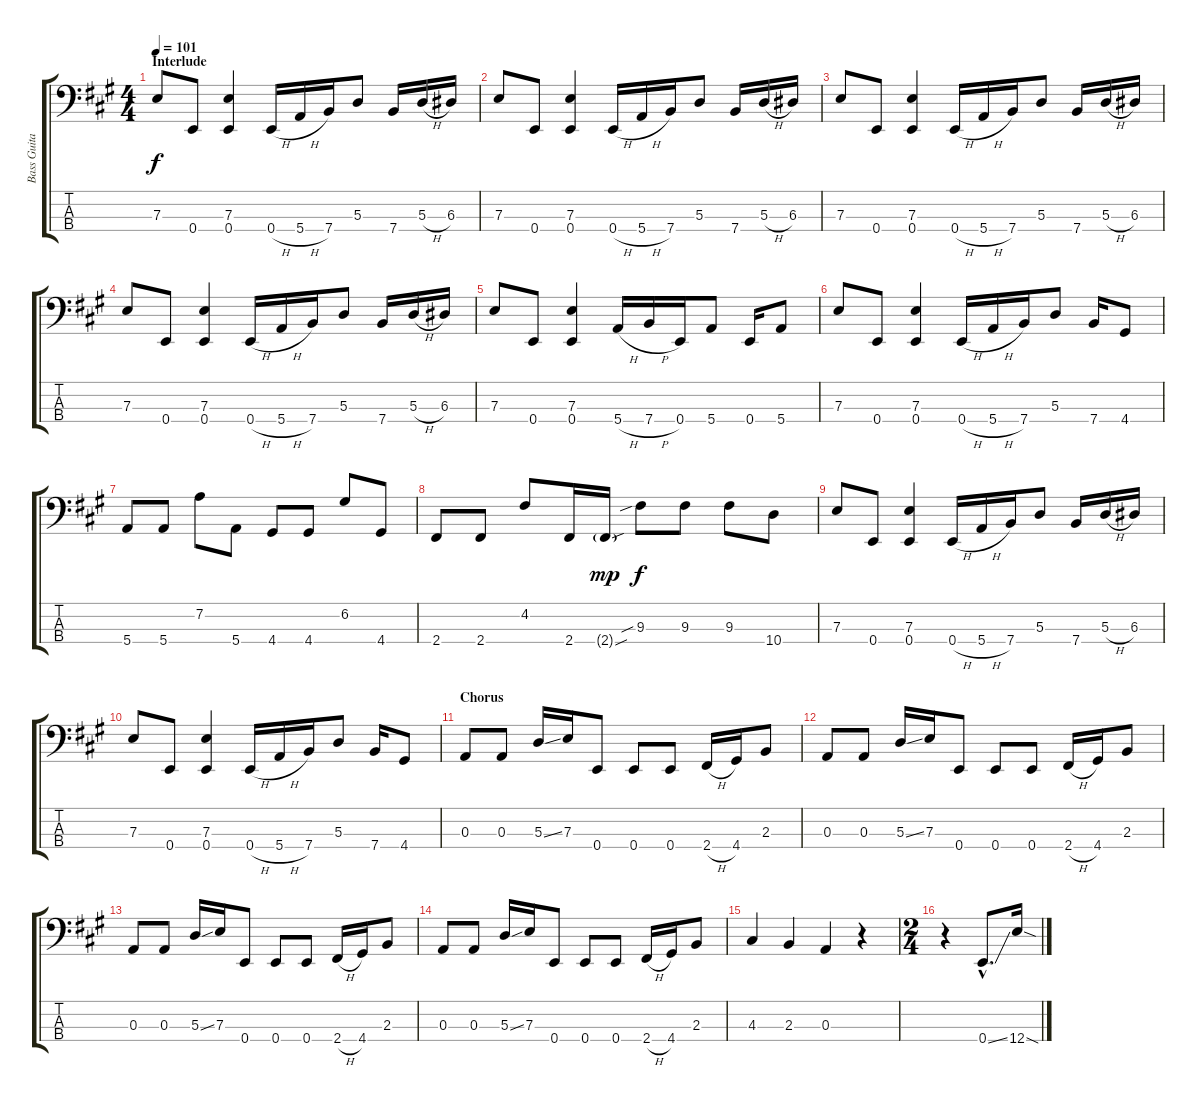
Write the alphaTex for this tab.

\track ("Bass Guitar" "Bass Guita") {instrument electricbasspick}
\staff {score tabs}
\tuning (G2 D2 A1 E1) {hide}
\ts (4 4)
\section ("" "Interlude")
\tempo 101
\clef f4
\ks a
7.3.8{dy f} 0.4.8 (7.3 0.4).4 0.4{h}.16 5.4{h}.16 7.4.16 5.3.8 7.4.16 5.3{h}.16 6.3.16 |
7.3.8 0.4.8 (7.3 0.4).4 0.4{h}.16 5.4{h}.16 7.4.16 5.3.8 7.4.16 5.3{h}.16 6.3.16 |
7.3.8 0.4.8 (7.3 0.4).4 0.4{h}.16 5.4{h}.16 7.4.16 5.3.8 7.4.16 5.3{h}.16 6.3.16 |
7.3.8 0.4.8 (7.3 0.4).4 0.4{h}.16 5.4{h}.16 7.4.16 5.3.8 7.4.16 5.3{h}.16 6.3.16 |
7.3.8 0.4.8 (7.3 0.4).4 5.4{h}.16 7.4{h}.16 0.4.16 5.4.8 0.4.16 5.4.8 |
7.3.8 0.4.8 (7.3 0.4).4 0.4{h}.16 5.4{h}.16 7.4.16 5.3.8 7.4.16 4.4.8 |
5.4.8 5.4.8 7.2.8 5.4.8 4.4.8 4.4.8 6.2.8 4.4.8 |
2.4.8 2.4.8 4.2.8 2.4.16 2.4{sou g}.16{dy mp} 9.3{sib}.8{dy f} 9.3.8 9.3.8 10.4.8 |
7.3.8 0.4.8 (7.3 0.4).4 0.4{h}.16 5.4{h}.16 7.4.16 5.3.8 7.4.16 5.3{h}.16 6.3.16 |
7.3.8 0.4.8 (7.3 0.4).4 0.4{h}.16 5.4{h}.16 7.4.16 5.3.8 7.4.16 4.4.8 |
\section ("" "Chorus")
0.3.8 0.3.8 5.3{ss}.16 7.3.16 0.4.8 0.4.8 0.4.8 2.4{h}.16 4.4.16 2.3.8 |
0.3.8 0.3.8 5.3{ss}.16 7.3.16 0.4.8 0.4.8 0.4.8 2.4{h}.16 4.4.16 2.3.8 |
0.3.8 0.3.8 5.3{ss}.16 7.3.16 0.4.8 0.4.8 0.4.8 2.4{h}.16 4.4.16 2.3.8 |
0.3.8 0.3.8 5.3{ss}.16 7.3.16 0.4.8 0.4.8 0.4.8 2.4{h}.16 4.4.16 2.3.8 |
4.3.4 2.3.4 0.3.4 r.4 |
\ts (2 4)
r.4 0.4{ss hac}.8{d} 12.4{sod}.16
